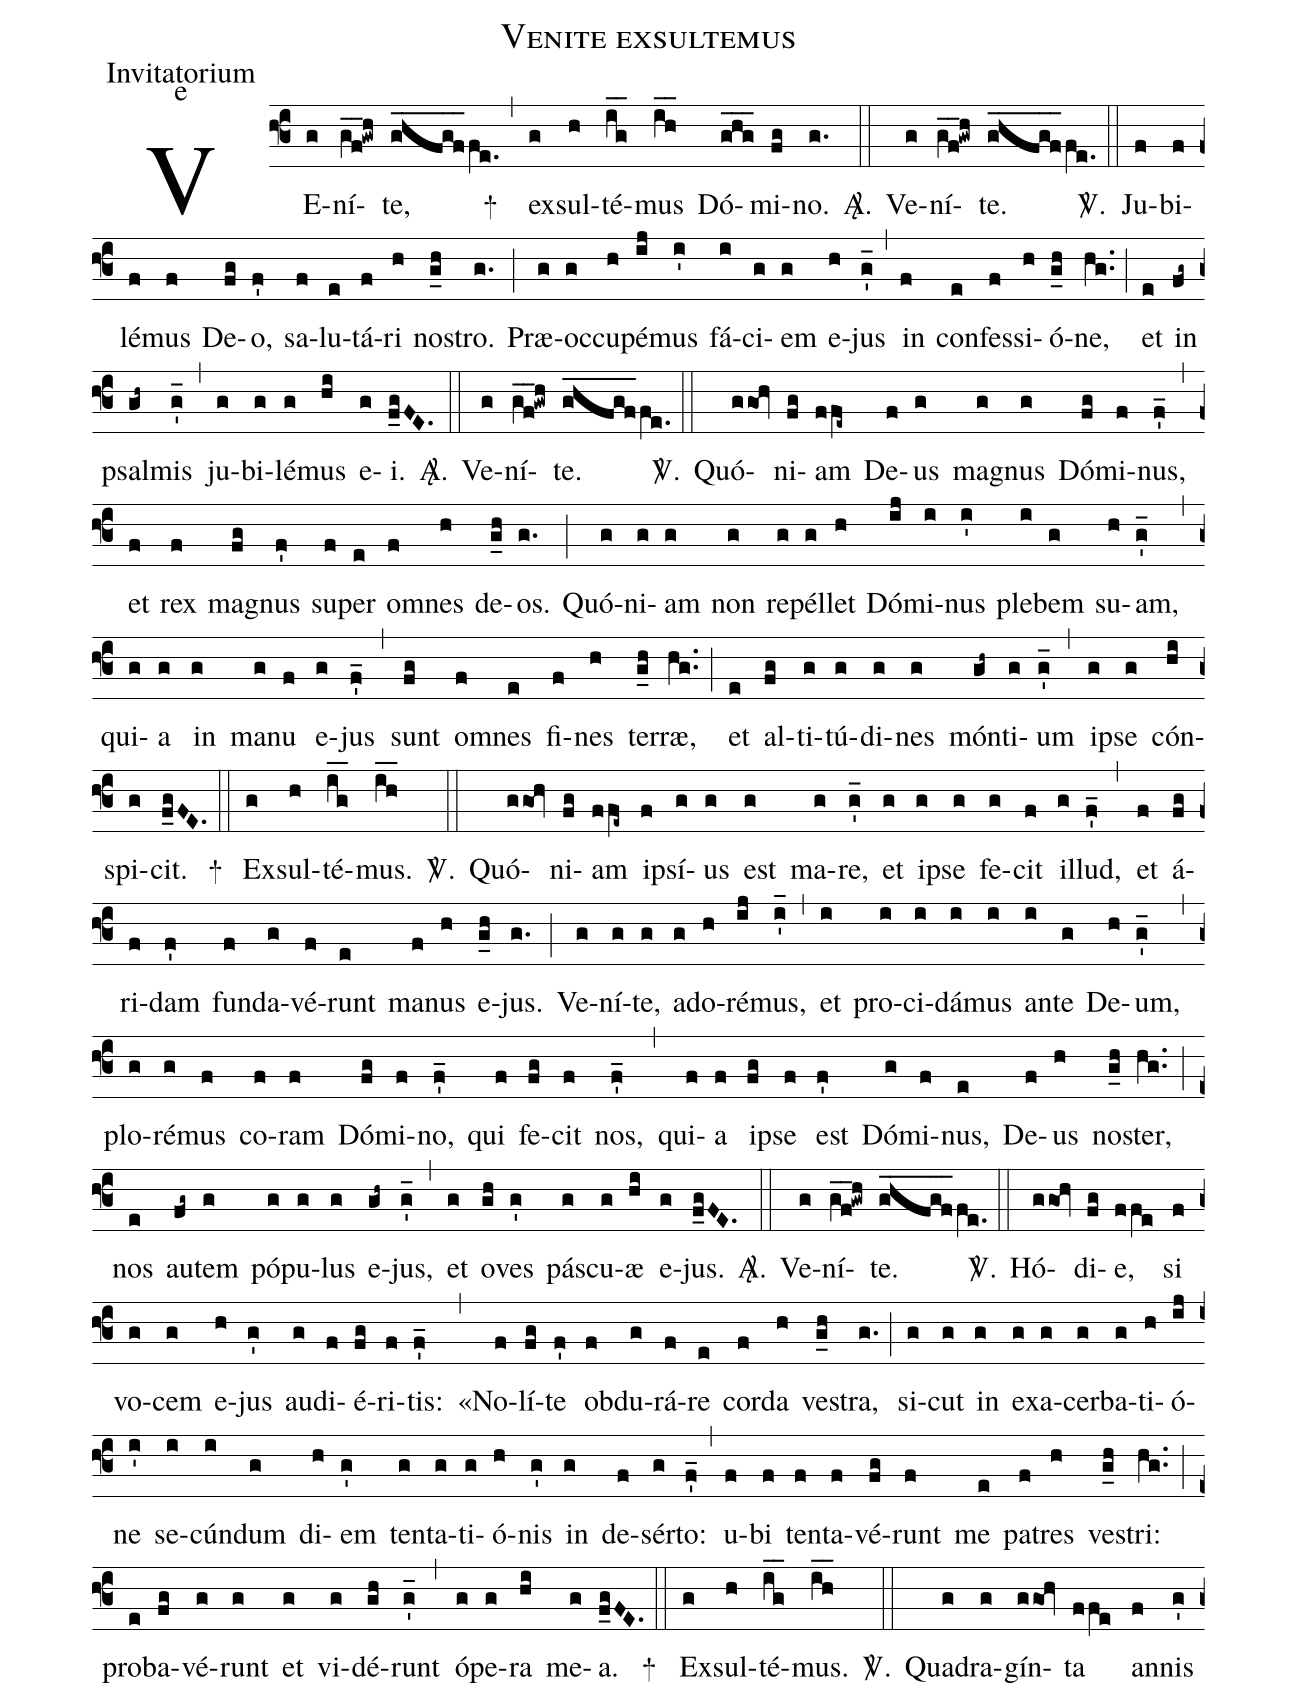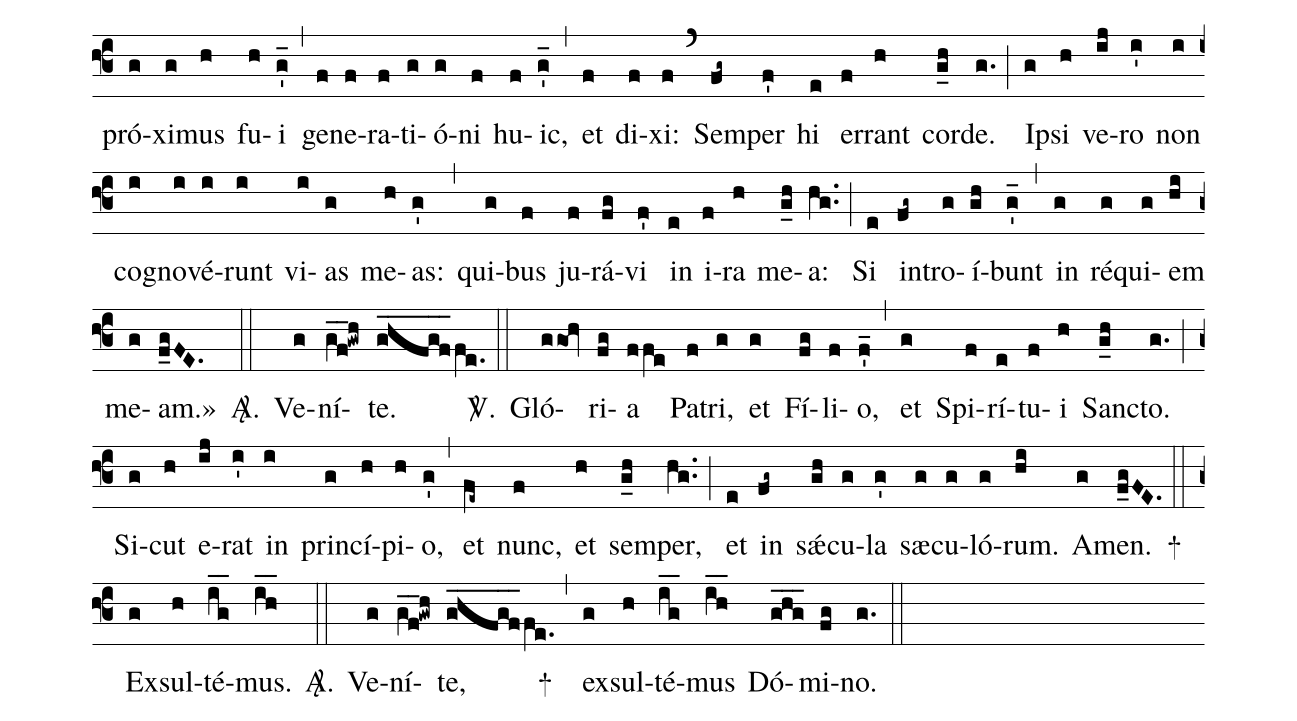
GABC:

name:Venite exsultemus;
office-part:Invitatorium;
mode:e;
nabc-lines:1;
%%
(f3)
VE(g)ní(gf__!gwh)te,(ghf___gf__fe.) +(,)
ex(g)sul(h)té(ig__)mus(ih__) Dó(ghg___)mi(fg)no.(g.) <sp>A/</sp>.(::)

Ve(g)ní(gf__!gwh)te.(ghf___gf__fe.) <sp>V/</sp>.(::)

Ju(f)bi(f)lé(f)mus(f) De(fg)o,(f') sa(f)lu(e)tá(f)ri(h) no(g_h)stro.(g.) (;)
Præ(g)oc(g)cu(h)pé(ij)mus(i') fá(i)ci(g)em(g) e(h)jus(g_') (,)
in(f) con(e)fes(f)si(h)ó(g_h)ne,(hg..) (;)
et(e) in(fg~) psal(gh~)mis(g_') (,)
ju(g)bi(g)lé(g)mus(hi) e(g)i.(f_gFE.) <sp>A/</sp>.(::)

Ve(g)ní(gf__!gwh)te.(ghf___gf__fe.) <sp>V/</sp>.(::)

Quó(g/goh)ni(fg)am(f/fe~) De(f)us(g) ma(g)gnus(g) Dó(fg)mi(f)nus,(f_') (,)
et(f) rex(f) ma(fg)gnus(f') su(f)per(e) om(f)nes(h) de(g_h)os.(g.) (;)
Quó(g)ni(g)am(g) non(g) re(g)pél(g)let(h) Dó(ij)mi(i)nus(i') ple(i)bem(g) su(h)am,(g_') (,)
qui(g)a(g) in(g) ma(g)nu(f) e(g)jus(f_') (,)
sunt(fg) om(f)nes(e) fi(f)nes(h) ter(g_h)ræ,(hg..) (;)
et(e) al(fg)ti(g)tú(g)di(g)nes(g) món(gh~)ti(g)um(g_') (,)
i(g)pse(g) cón(hi)spi(g)cit.(f_gFE.) +(::)

Ex(g)sul(h)té(ig__)mus.(ih__) <sp>V/</sp>.(::)

Quó(g/goh)ni(fg)am(f/fe~) i(f)psí(g)us(g) est(g) ma(g)re,(g_') et(g) i(g)pse(g) fe(g)cit(f) il(g)lud,(f_') (,)
et(f) á(fg)ri(f)dam(f') fun(f)da(g)vé(f)runt(e) ma(f)nus(h) e(g_h)jus.(g.) (;)
Ve(g)ní(g)te,(g) a(g)do(h)ré(ij)mus,(i'_) (,)
et(i) pro(i)ci(i)dá(i)mus(i) an(i)te(g) De(h)um,(g_') (,)
plo(g)ré(g)mus(f) co(f)ram(f) Dó(fg)mi(f)no,(f_') qui(f) fe(fg)cit(f) nos,(f'_) (,)
qui(f)a(f) i(fg)pse(f) est(f') Dó(g)mi(f)nus,(e) De(f)us(h) no(g_h)ster,(hg..) (;)
nos(e) au(fg~)tem(g) pó(g)pu(g)lus(g) e(gh~)jus,(g_') (,)
et(g) o(gh)ves(g') pá(g)scu(g)æ(hi) e(g)jus.(f_gFE.) <sp>A/</sp>.(::)

Ve(g)ní(gf__!gwh)te.(ghf___gf__fe.) <sp>V/</sp>.(::)

Hó(g/goh)di(fg)e,(f/fe) si(f) vo(g)cem(g) e(h)jus(g') au(g)di(f)é(fg)ri(f)tis:(f_') (,)
«No(f)lí(fg)te(f') ob(f)du(g)rá(f)re(e) cor(f)da(h) ve(g_h)stra,(g.) (;)
si(g)cut(g) in(g) e(g)xa(g)cer(g)ba(g)ti(h)ó(ij)ne(i') se(i)cún(i)dum(g) di(h)em(g') ten(g)ta(g)ti(g)ó(h)nis(g') in(g) de(f)sér(g)to:(f_') (,)
u(f)bi(f) ten(f)ta(f)vé(fg)runt(f) me(e) pa(f)tres(h) ve(g_h)stri:(hg..) (;)
pro(e)ba(fg)vé(g)runt(g) et(g) vi(g)dé(gh)runt(g_') (,)
ó(g)pe(g)ra(hi) me(g)a.(f_gFE.) +(::)

Ex(g)sul(h)té(ig__)mus.(ih__) <sp>V/</sp>.(::)

Qua(g)dra(g)gín(g/goh)ta(f/fe) an(f)nis(g') pró(g)xi(g)mus(h) fu(h)i(g_') (,)
ge(f)ne(f)ra(f)ti(g)ó(g)ni(f) hu(f)ic,(g_') (,)
et(f) di(f)xi:(f) (`)
Sem(fg~)per(f') hi(e) er(f)rant(h) cor(g_h)de.(g.) (;)
I(g)psi(h) ve(ij)ro(i') non(i) co(i)gno(i)vé(i)runt(i) vi(i)as(g) me(h)as:(g') (,)
qui(g)bus(f) ju(f)rá(fg)vi(f') in(e) i(f)ra(h) me(g_h)a:(hg..) (;)
Si(e) in(fg~)tro(g)í(gh)bunt(g_') (,)
in(g) ré(g)qui(g)em(hi) me(g)am.»(f_gFE.) <sp>A/</sp>.(::)

Ve(g)ní(gf__!gwh)te.(ghf___gf__fe.) <sp>V/</sp>.(::)

Gló(g/goh)ri(fg)a(f/fe) Pa(f)tri,(g) et(g) Fí(fg)li(f)o,(f_') (,)
et(g) Spi(f)rí(e)tu(f)i(h) San(g_h)cto.(g.) (;)
Si(g)cut(h) e(ij)rat(i') in(i) prin(g)cí(h)pi(h)o,(g') (,)
et(fe~) nunc,(f) et(h) sem(g_h)per,(hg..) (;)
et(e) in(fg~) sǽ(gh)cu(g)la(g') sæ(g)cu(g)ló(g)rum.(hi) A(g)men.(f_gFE.) +(::)

Ex(g)sul(h)té(ig__)mus.(ih__) <sp>A/</sp>.(::)

Ve(g)ní(gf__!gwh)te,(ghf___gf__fe.) +(,)
ex(g)sul(h)té(ig__)mus(ih__) Dó(ghg___)mi(fg)no.(g.) (::)
